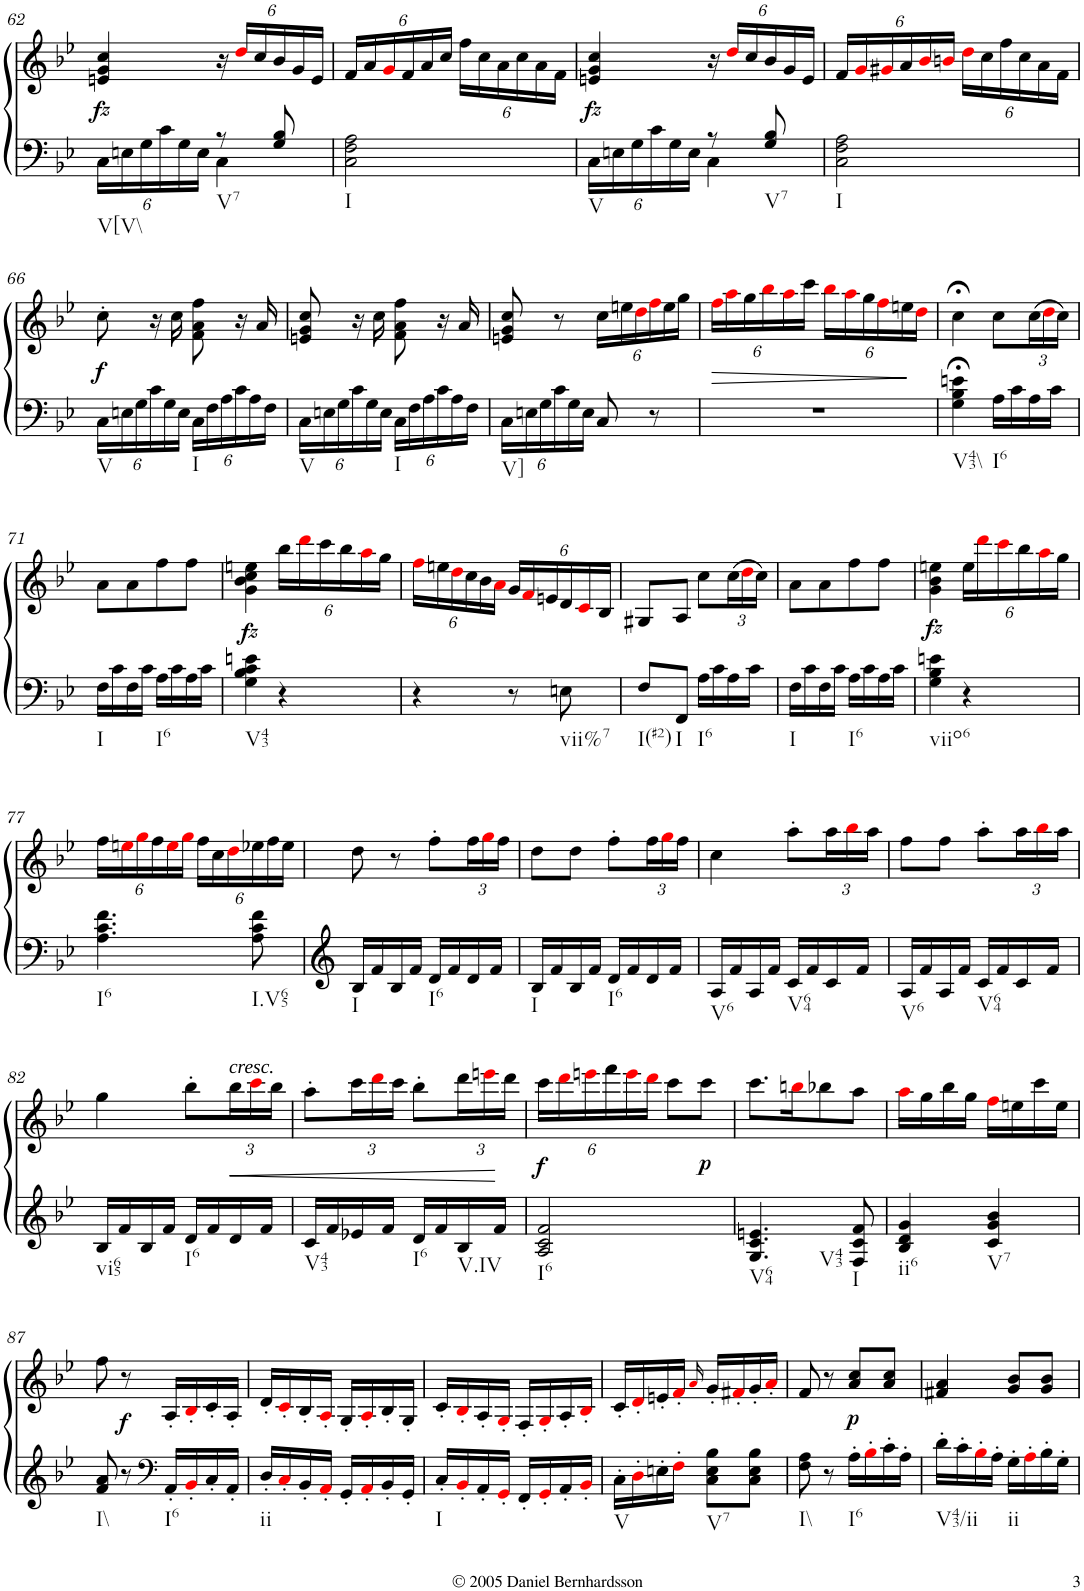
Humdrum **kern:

**kern	**kern	**dynam
*part1	*part1	*part1
*staff2	*staff1	*staff1/2
*I"Piano	*	*
*I'Pno.	*	*
!!LO:PB:g=z
*clefG2	*clefG2	*
*k[b-e-]	*k[b-e-]	*
*B-:	*B-:	*
*M2/4	*M2/4	*
*Xbrackettup	*	*
=62	=62	=62
*^	*	*
!LO:TX:b:t=V[V\\	!	!	!
!	!	!	!LO:DY:b
24C\LL	4ryy	4en/ 4g/ 4cc/	fz
24En\	.	.	.
24G\	.	.	.
24c\	.	.	.
24G\	.	.	.
24E\JJ	.	.	.
*	*	*Xbrackettup	*
!LO:TX:b:t=V7	!	!	!
8r	4C\	24r	.
.	.	24ddi/LL	.
.	.	24cc/	.
8G/ 8B-/	.	24b-/	.
.	.	24g/	.
.	.	24e/JJ	.
*v	*v	*	*
=63	=63	=63
!LO:TX:b:t=I	!	!
2C\ 2F\ 2A\	24f/LL	.
.	24a/	.
.	24gi/	.
.	24f/	.
.	24a/	.
.	24cc/JJ	.
.	24ff\LL	.
.	24cc\	.
.	24a\	.
.	24cc\	.
.	24a\	.
.	24f\JJ	.
=64	=64	=64
*^	*	*
!LO:TX:b:t=V	!	!	!
!	!	!	!LO:DY:b
24C\LL	4ryy	4en/ 4g/ 4cc/	fz
24En\	.	.	.
24G\	.	.	.
24c\	.	.	.
24G\	.	.	.
24E\JJ	.	.	.
8r	4C\	24r	.
.	.	24ddi/LL	.
.	.	24cc/	.
!LO:TX:b:t=V7	!	!	!
8G/ 8B-/	.	24b-/	.
.	.	24g/	.
.	.	24e/JJ	.
*v	*v	*	*
=65	=65	=65
!LO:TX:b:t=I	!	!
2C\ 2F\ 2A\	24f/LL	.
.	24gi/	.
.	24g#Xi/	.
.	24a/	.
.	24b-i/	.
.	24bni/JJ	.
.	24ddi\LL	.
.	24cc\	.
.	24ff\	.
.	24cc\	.
.	24a\	.
.	24f\JJ	.
!!LO:LB:g=z
=66	=66	=66
!LO:TX:b:t=V	!	!
!	!	!LO:DY:b
24C\LL	8cc'\	f
24En\	.	.
24G\	.	.
24c\	16r	.
24G\	.	.
.	16cc\	.
24E\JJ	.	.
!LO:TX:b:t=I	!	!
24C\LL	8f\ 8a\ 8ff\	.
24F\	.	.
24A\	.	.
24c\	16r	.
24A\	.	.
.	16a/	.
24F\JJ	.	.
=67	=67	=67
!LO:TX:b:t=V	!	!
24C\LL	8en/ 8g/ 8cc/	.
24En\	.	.
24G\	.	.
24c\	16r	.
24G\	.	.
.	16cc\	.
24E\JJ	.	.
!LO:TX:b:t=I	!	!
24C\LL	8f\ 8a\ 8ff\	.
24F\	.	.
24A\	.	.
24c\	16r	.
24A\	.	.
.	16a/	.
24F\JJ	.	.
=68	=68	=68
!LO:TX:b:t=V]	!	!
24C\LL	8en/ 8g/ 8cc/	.
24En\	.	.
24G\	.	.
24c\	8r	.
24G\	.	.
24E\JJ	.	.
8C/	24cc\LL	.
.	24een\	.
.	24ddi\	.
8r	24ffi\	.
.	24ee\	.
.	24gg\JJ	.
=69	=69	=69
!	!	!LO:HP:b
2r	24ffi\LL	>
.	24aai\	.
.	24gg\	.
.	24bb-i\	.
.	24aai\	.
.	24ccc\JJ	.
.	24bb-i\LL	.
.	24aai\	.
.	24gg\	.
.	24ffi\	.
.	24een\	.
.	24ddi\JJ	]
=70	=70	=70
!LO:TX:b:t=V43\\	!	!
4G\;< 4B-\;< 4en\;<	4cc;<\	.
!LO:TX:b:t=I6	!	!
16A\LL	8cc\L	.
16c\	.	.
16A\	(24cc\L	.
.	24ddi\	.
16c\JJ	.	.
.	24cc\JJ)	.
!!LO:LB:g=z
=71	=71	=71
!LO:TX:b:t=I	!	!
16F\LL	8a\L	.
16c\	.	.
16F\	8a\	.
16c\JJ	.	.
!LO:TX:b:t=I6	!	!
16A\LL	8ff\	.
16c\	.	.
16A\	8ff\J	.
16c\JJ	.	.
=72	=72	=72
!LO:TX:b:t=V43	!	!
!	!	!LO:DY:b
4G\ 4B-\ 4c\ 4en\	4g\ 4b-\ 4cc\ 4een\	fz
4r	24bb-\LL	.
.	24dddi\	.
.	24ccc\	.
.	24bb-\	.
.	24aai\	.
.	24gg\JJ	.
=73	=73	=73
4r	24ffi\LL	.
.	24een\	.
.	24ddi\	.
.	24cc\	.
.	24b-\	.
.	24ai\JJ	.
8r	24g/LL	.
.	24fi/	.
.	24en/	.
!LO:TX:b:t=vii%7	!	!
8En\	24d/	.
.	24ci/	.
.	24B-/JJ	.
=74	=74	=74
!LO:TX:b:t=I(#2)	!	!
8F/L	8G#X/L	.
!LO:TX:b:t=I	!	!
8FF/J	8A/J	.
!LO:TX:b:t=I6	!	!
16A\LL	8cc\L	.
16c\	.	.
16A\	(24cc\L	.
.	24ddi\	.
16c\JJ	.	.
.	24cc\JJ)	.
=75	=75	=75
!LO:TX:b:t=I	!	!
16F\LL	8a\L	.
16c\	.	.
16F\	8a\	.
16c\JJ	.	.
!LO:TX:b:t=I6	!	!
16A\LL	8ff\	.
16c\	.	.
16A\	8ff\J	.
16c\JJ	.	.
=76	=76	=76
!LO:TX:b:t=viio6	!	!
!	!	!LO:DY:b
4G\ 4B-\ 4en\	4g\ 4b-\ 4een\	fz
4r	24ee\LL	.
.	24dddi\	.
.	24ccci\	.
.	24bb-\	.
.	24aai\	.
.	24gg\JJ	.
!!LO:LB:g=z
=77	=77	=77
!LO:TX:b:t=I6	!	!
4.A\ 4.c\ 4.f\	24ff\LL	.
.	24eeni\	.
.	24ggi\	.
.	24ff\	.
.	24eei\	.
.	24ggi\JJ	.
.	24ff\LL	.
.	24cc\	.
.	24ddi\	.
!LO:TX:b:t=I.V65	!	!
8A\ 8c\ 8f\	24ee-X\	.
.	24ff\	.
.	24ee-\JJ	.
=78	=78	=78
!LO:TX:b:t=I	!	!
16B-/LL	8dd\	.
16f/	.	.
16B-/	8r	.
16f/JJ	.	.
!LO:TX:b:t=I6	!	!
16d/LL	8ff'\L	.
16f/	.	.
16d/	24ff\L	.
.	24ggi\	.
16f/JJ	.	.
.	24ff\JJ	.
=79	=79	=79
!LO:TX:b:t=I	!	!
16B-/LL	8dd\L	.
16f/	.	.
16B-/	8dd\J	.
16f/JJ	.	.
!LO:TX:b:t=I6	!	!
16d/LL	8ff'\L	.
16f/	.	.
16d/	24ff\L	.
.	24ggi\	.
16f/JJ	.	.
.	24ff\JJ	.
=80	=80	=80
!LO:TX:b:t=V6	!	!
16A/LL	4cc\	.
16f/	.	.
16A/	.	.
16f/JJ	.	.
!LO:TX:b:t=V64	!	!
16c/LL	8aa'\L	.
16f/	.	.
16c/	24aa\L	.
.	24bb-i\	.
16f/JJ	.	.
.	24aa\JJ	.
=81	=81	=81
!LO:TX:b:t=V6	!	!
16A/LL	8ff\L	.
16f/	.	.
16A/	8ff\J	.
16f/JJ	.	.
!LO:TX:b:t=V64	!	!
16c/LL	8aa'\L	.
16f/	.	.
16c/	24aa\L	.
.	24bb-i\	.
16f/JJ	.	.
.	24aa\JJ	.
!!LO:LB:g=z
=82	=82	=82
!LO:TX:b:t=vi65	!	!
16B-/LL	4gg\	.
16f/	.	.
16B-/	.	.
16f/JJ	.	.
!LO:TX:b:t=I6	!	!
16d/LL	8bb-'\L	.
16f/	.	.
!	!LO:TX:a:i:t=cresc.	!
!	!	!LO:HP:b
16d/	24bb-\L	<
.	24ccci\	.
16f/JJ	.	.
.	24bb-\JJ	.
=83	=83	=83
!LO:TX:b:t=V43	!	!
16c/LL	8aa'\L	.
16f/	.	.
16e-X/	24ccc\L	.
.	24dddi\	.
16f/JJ	.	.
.	24ccc\JJ	.
!LO:TX:b:t=I6	!	!
16d/LL	8bb-'\L	.
16f/	.	.
!LO:TX:b:t=V.IV	!	!
16B-/	24ddd\L	.
.	24eeeni\	.
16f/JJ	.	.
.	24ddd\JJ	[
=84	=84	=84
!LO:TX:b:t=I6	!	!
!	!	!LO:DY:b
2A/ 2c/ 2f/	24ccc\LL	f
.	24dddi\	.
.	24eeeni\	.
.	24fff\	.
.	24eeei\	.
.	24dddi\JJ	.
.	8ccc\L	.
!	!	!LO:DY:b
.	8ccc\J	p
=85	=85	=85
!LO:TX:b:t=V64	!	!
!LO:TX:b:t=V43	!	!
4.G/ 4.c/ 4.en/	8.ccc\L	.
.	16bbni\K	.
.	8bb-X\	.
!LO:TX:b:t=I	!	!
8F/ 8c/ 8f/	8aa\J	.
=86	=86	=86
!LO:TX:b:t=ii6	!	!
4B-/ 4d/ 4g/	16aai\LL	.
.	16gg\	.
.	16bb-\	.
.	16gg\JJ	.
!LO:TX:b:t=V7	!	!
4c/ 4g/ 4b-/	16ffi\LL	.
.	16een\	.
.	16ccc\	.
.	16ee\JJ	.
!!LO:LB:g=z
=87	=87	=87
!LO:TX:b:t=I\\	!	!
8f/ 8a/	8ff\	.
!	!	!LO:DY:b
8r	8r	f
*clefF4	*	*
!LO:TX:b:t=I6	!	!
16AA'/LL	16A'/LL	.
16BB-'i/	16B-'i/	.
16C'/	16c'/	.
16AA'/JJ	16A'/JJ	.
=88	=88	=88
!LO:TX:b:t=ii	!	!
16D'/LL	16d'/LL	.
16C'i/	16c'i/	.
16BB-'/	16B-'/	.
16AA'i/JJ	16A'i/JJ	.
16GG'/LL	16G'/LL	.
16AA'i/	16A'i/	.
16BB-'/	16B-'/	.
16GG'/JJ	16G'/JJ	.
=89	=89	=89
!LO:TX:b:t=I	!	!
16C'/LL	16c'/LL	.
16BB-'i/	16B-'i/	.
16AA'/	16A'/	.
16GG'i/JJ	16G'i/JJ	.
16FF'/LL	16F'/LL	.
16GG'i/	16G'i/	.
16AA'/	16A'/	.
16BB-'i/JJ	16B-'i/JJ	.
=90	=90	=90
!LO:TX:b:t=V	!	!
16C'\LL	16c'/LL	.
16D'i\	16d'i/	.
16En'\	16en'/	.
16F'i\JJ	16f'i/JJ	.
.	16qai/	.
!LO:TX:b:t=V7	!	!
8C\ 8E\ 8B-\L	16g'/LL	.
.	16f#X'i/	.
8C\ 8E\ 8B-\J	16g'/	.
.	16a'i/JJ	.
=91	=91	=91
!LO:TX:b:t=I\\	!	!
8F\ 8A\	8f/	.
8r	8r	.
!LO:TX:b:t=I6	!	!
!	!	!LO:DY:b
16A'\LL	8a/ 8cc/L	p
16B-'i\	.	.
16c'\	8a/ 8cc/J	.
16A'\JJ	.	.
=92	=92	=92
!LO:TX:b:t=V43/ii	!	!
16d'\LL	4f#X/ 4a/	.
16c'\	.	.
16B-'i\	.	.
16A'\JJ	.	.
!LO:TX:b:t=ii	!	!
16G'\LL	8g/ 8b-/L	.
16A'i\	.	.
16B-'\	8g/ 8b-/J	.
16G'\JJ	.	.
=	=	=
*-	*-	*-
